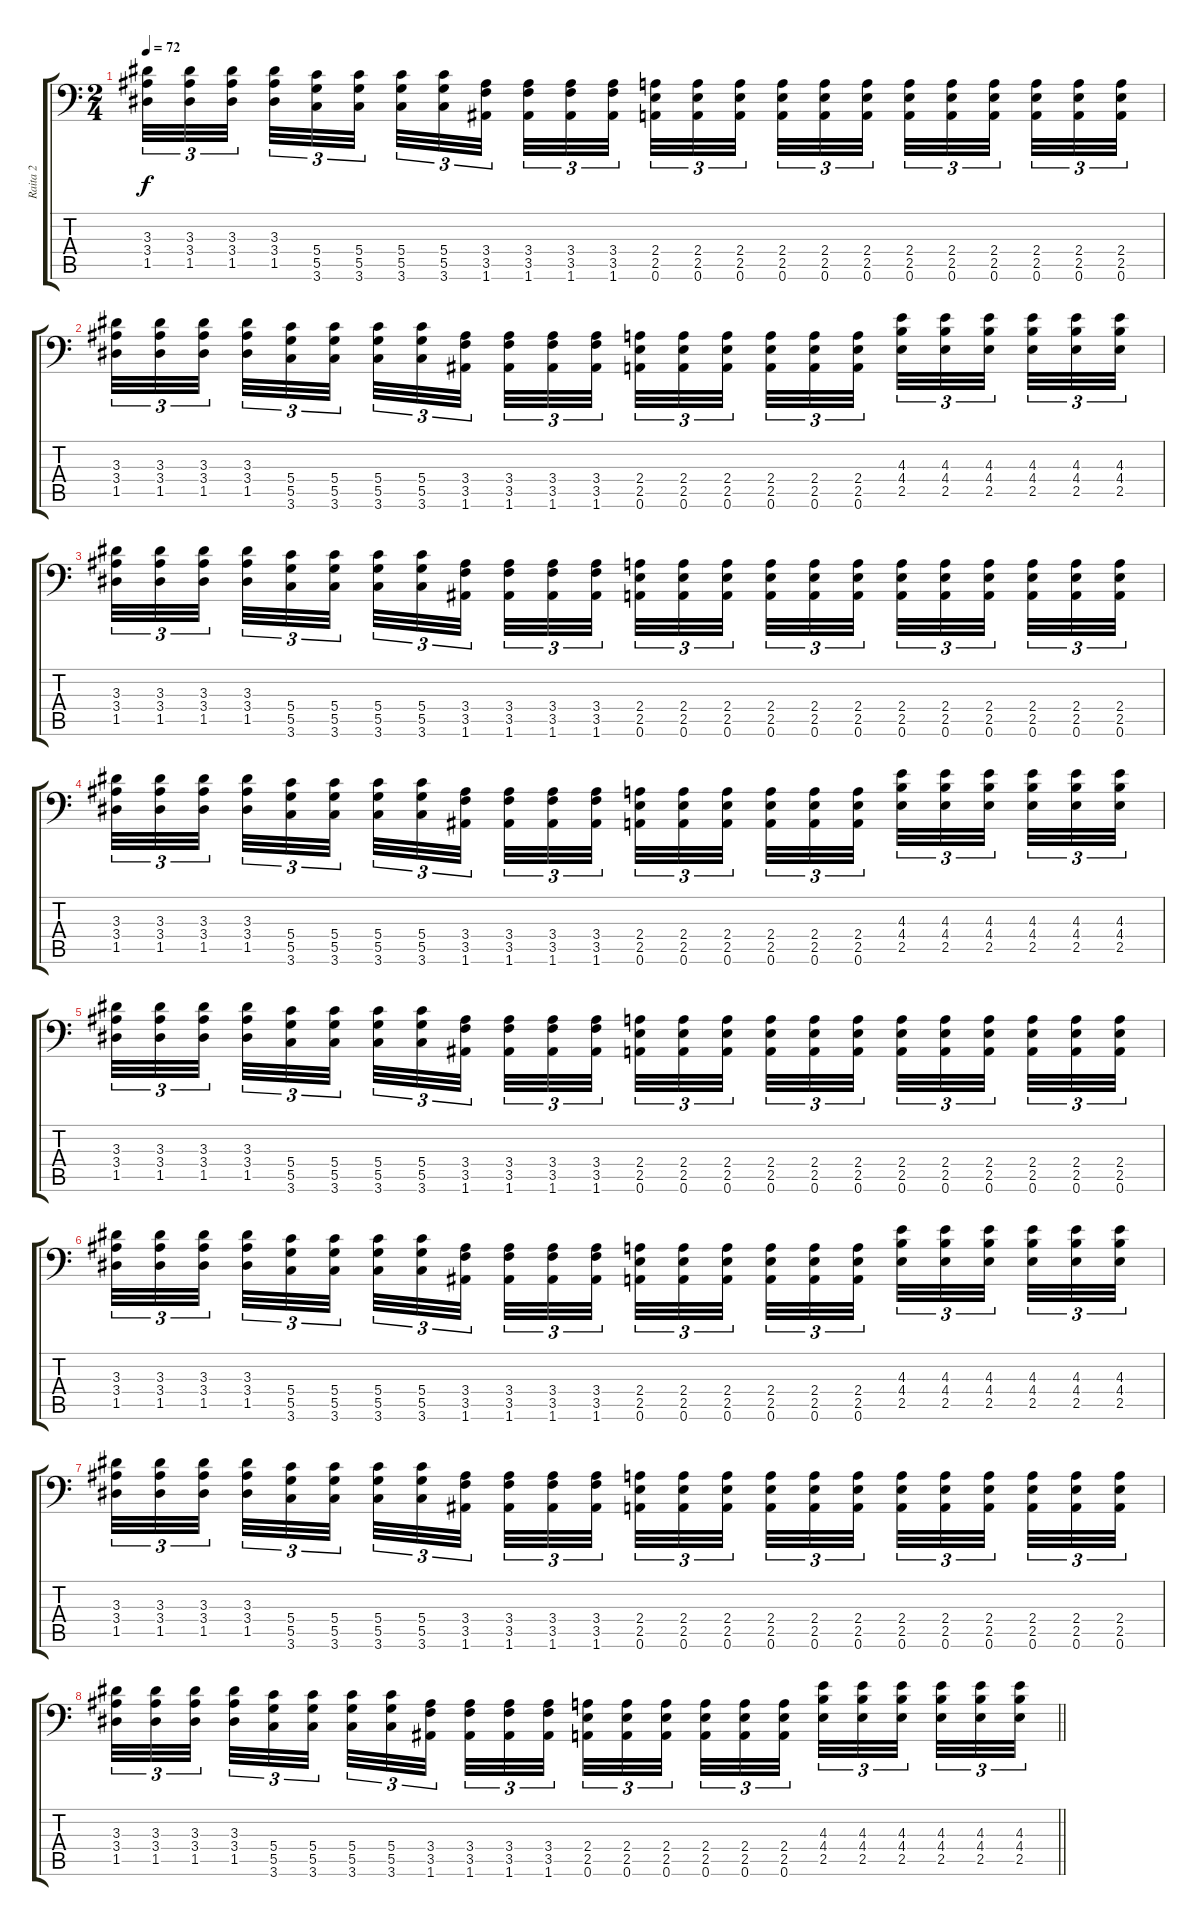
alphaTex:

\track ("Raita 2" "Raita 2") {instrument distortionguitar}
\staff {score tabs}
\tuning (A3 E3 C3 G2 D2 A1) {hide}
\ts (2 4)
\tempo 72
\clef f4
\ks c
(3.3 3.4 1.5).32{tu (3 2) dy f} (3.3 3.4 1.5).32{tu (3 2)} (3.3 3.4 1.5).32{tu (3 2) beam splitsecondary} (3.3 3.4 1.5).32{tu (3 2)} (5.4 5.5 3.6).32{tu (3 2)} (5.4 5.5 3.6).32{tu (3 2) beam splitsecondary} (5.4 5.5 3.6).32{tu (3 2)} (5.4 5.5 3.6).32{tu (3 2)} (3.4 3.5 1.6).32{tu (3 2) beam splitsecondary} (3.4 3.5 1.6).32{tu (3 2)} (3.4 3.5 1.6).32{tu (3 2)} (3.4 3.5 1.6).32{tu (3 2)} (2.4 2.5 0.6).32{tu (3 2)} (2.4 2.5 0.6).32{tu (3 2)} (2.4 2.5 0.6).32{tu (3 2) beam splitsecondary} (2.4 2.5 0.6).32{tu (3 2)} (2.4 2.5 0.6).32{tu (3 2)} (2.4 2.5 0.6).32{tu (3 2) beam splitsecondary} (2.4 2.5 0.6).32{tu (3 2)} (2.4 2.5 0.6).32{tu (3 2)} (2.4 2.5 0.6).32{tu (3 2) beam splitsecondary} (2.4 2.5 0.6).32{tu (3 2)} (2.4 2.5 0.6).32{tu (3 2)} (2.4 2.5 0.6).32{tu (3 2)} |
(3.3 3.4 1.5).32{tu (3 2)} (3.3 3.4 1.5).32{tu (3 2)} (3.3 3.4 1.5).32{tu (3 2) beam splitsecondary} (3.3 3.4 1.5).32{tu (3 2)} (5.4 5.5 3.6).32{tu (3 2)} (5.4 5.5 3.6).32{tu (3 2) beam splitsecondary} (5.4 5.5 3.6).32{tu (3 2)} (5.4 5.5 3.6).32{tu (3 2)} (3.4 3.5 1.6).32{tu (3 2) beam splitsecondary} (3.4 3.5 1.6).32{tu (3 2)} (3.4 3.5 1.6).32{tu (3 2)} (3.4 3.5 1.6).32{tu (3 2)} (2.4 2.5 0.6).32{tu (3 2)} (2.4 2.5 0.6).32{tu (3 2)} (2.4 2.5 0.6).32{tu (3 2) beam splitsecondary} (2.4 2.5 0.6).32{tu (3 2)} (2.4 2.5 0.6).32{tu (3 2)} (2.4 2.5 0.6).32{tu (3 2) beam splitsecondary} (4.3 4.4 2.5).32{tu (3 2)} (4.3 4.4 2.5).32{tu (3 2)} (4.3 4.4 2.5).32{tu (3 2) beam splitsecondary} (4.3 4.4 2.5).32{tu (3 2)} (4.3 4.4 2.5).32{tu (3 2)} (4.3 4.4 2.5).32{tu (3 2)} |
(3.3 3.4 1.5).32{tu (3 2)} (3.3 3.4 1.5).32{tu (3 2)} (3.3 3.4 1.5).32{tu (3 2) beam splitsecondary} (3.3 3.4 1.5).32{tu (3 2)} (5.4 5.5 3.6).32{tu (3 2)} (5.4 5.5 3.6).32{tu (3 2) beam splitsecondary} (5.4 5.5 3.6).32{tu (3 2)} (5.4 5.5 3.6).32{tu (3 2)} (3.4 3.5 1.6).32{tu (3 2) beam splitsecondary} (3.4 3.5 1.6).32{tu (3 2)} (3.4 3.5 1.6).32{tu (3 2)} (3.4 3.5 1.6).32{tu (3 2)} (2.4 2.5 0.6).32{tu (3 2)} (2.4 2.5 0.6).32{tu (3 2)} (2.4 2.5 0.6).32{tu (3 2) beam splitsecondary} (2.4 2.5 0.6).32{tu (3 2)} (2.4 2.5 0.6).32{tu (3 2)} (2.4 2.5 0.6).32{tu (3 2) beam splitsecondary} (2.4 2.5 0.6).32{tu (3 2)} (2.4 2.5 0.6).32{tu (3 2)} (2.4 2.5 0.6).32{tu (3 2) beam splitsecondary} (2.4 2.5 0.6).32{tu (3 2)} (2.4 2.5 0.6).32{tu (3 2)} (2.4 2.5 0.6).32{tu (3 2)} |
(3.3 3.4 1.5).32{tu (3 2)} (3.3 3.4 1.5).32{tu (3 2)} (3.3 3.4 1.5).32{tu (3 2) beam splitsecondary} (3.3 3.4 1.5).32{tu (3 2)} (5.4 5.5 3.6).32{tu (3 2)} (5.4 5.5 3.6).32{tu (3 2) beam splitsecondary} (5.4 5.5 3.6).32{tu (3 2)} (5.4 5.5 3.6).32{tu (3 2)} (3.4 3.5 1.6).32{tu (3 2) beam splitsecondary} (3.4 3.5 1.6).32{tu (3 2)} (3.4 3.5 1.6).32{tu (3 2)} (3.4 3.5 1.6).32{tu (3 2)} (2.4 2.5 0.6).32{tu (3 2)} (2.4 2.5 0.6).32{tu (3 2)} (2.4 2.5 0.6).32{tu (3 2) beam splitsecondary} (2.4 2.5 0.6).32{tu (3 2)} (2.4 2.5 0.6).32{tu (3 2)} (2.4 2.5 0.6).32{tu (3 2) beam splitsecondary} (4.3 4.4 2.5).32{tu (3 2)} (4.3 4.4 2.5).32{tu (3 2)} (4.3 4.4 2.5).32{tu (3 2) beam splitsecondary} (4.3 4.4 2.5).32{tu (3 2)} (4.3 4.4 2.5).32{tu (3 2)} (4.3 4.4 2.5).32{tu (3 2)} |
(3.3 3.4 1.5).32{tu (3 2)} (3.3 3.4 1.5).32{tu (3 2)} (3.3 3.4 1.5).32{tu (3 2) beam splitsecondary} (3.3 3.4 1.5).32{tu (3 2)} (5.4 5.5 3.6).32{tu (3 2)} (5.4 5.5 3.6).32{tu (3 2) beam splitsecondary} (5.4 5.5 3.6).32{tu (3 2)} (5.4 5.5 3.6).32{tu (3 2)} (3.4 3.5 1.6).32{tu (3 2) beam splitsecondary} (3.4 3.5 1.6).32{tu (3 2)} (3.4 3.5 1.6).32{tu (3 2)} (3.4 3.5 1.6).32{tu (3 2)} (2.4 2.5 0.6).32{tu (3 2)} (2.4 2.5 0.6).32{tu (3 2)} (2.4 2.5 0.6).32{tu (3 2) beam splitsecondary} (2.4 2.5 0.6).32{tu (3 2)} (2.4 2.5 0.6).32{tu (3 2)} (2.4 2.5 0.6).32{tu (3 2) beam splitsecondary} (2.4 2.5 0.6).32{tu (3 2)} (2.4 2.5 0.6).32{tu (3 2)} (2.4 2.5 0.6).32{tu (3 2) beam splitsecondary} (2.4 2.5 0.6).32{tu (3 2)} (2.4 2.5 0.6).32{tu (3 2)} (2.4 2.5 0.6).32{tu (3 2)} |
(3.3 3.4 1.5).32{tu (3 2)} (3.3 3.4 1.5).32{tu (3 2)} (3.3 3.4 1.5).32{tu (3 2) beam splitsecondary} (3.3 3.4 1.5).32{tu (3 2)} (5.4 5.5 3.6).32{tu (3 2)} (5.4 5.5 3.6).32{tu (3 2) beam splitsecondary} (5.4 5.5 3.6).32{tu (3 2)} (5.4 5.5 3.6).32{tu (3 2)} (3.4 3.5 1.6).32{tu (3 2) beam splitsecondary} (3.4 3.5 1.6).32{tu (3 2)} (3.4 3.5 1.6).32{tu (3 2)} (3.4 3.5 1.6).32{tu (3 2)} (2.4 2.5 0.6).32{tu (3 2)} (2.4 2.5 0.6).32{tu (3 2)} (2.4 2.5 0.6).32{tu (3 2) beam splitsecondary} (2.4 2.5 0.6).32{tu (3 2)} (2.4 2.5 0.6).32{tu (3 2)} (2.4 2.5 0.6).32{tu (3 2) beam splitsecondary} (4.3 4.4 2.5).32{tu (3 2)} (4.3 4.4 2.5).32{tu (3 2)} (4.3 4.4 2.5).32{tu (3 2) beam splitsecondary} (4.3 4.4 2.5).32{tu (3 2)} (4.3 4.4 2.5).32{tu (3 2)} (4.3 4.4 2.5).32{tu (3 2)} |
(3.3 3.4 1.5).32{tu (3 2)} (3.3 3.4 1.5).32{tu (3 2)} (3.3 3.4 1.5).32{tu (3 2) beam splitsecondary} (3.3 3.4 1.5).32{tu (3 2)} (5.4 5.5 3.6).32{tu (3 2)} (5.4 5.5 3.6).32{tu (3 2) beam splitsecondary} (5.4 5.5 3.6).32{tu (3 2)} (5.4 5.5 3.6).32{tu (3 2)} (3.4 3.5 1.6).32{tu (3 2) beam splitsecondary} (3.4 3.5 1.6).32{tu (3 2)} (3.4 3.5 1.6).32{tu (3 2)} (3.4 3.5 1.6).32{tu (3 2)} (2.4 2.5 0.6).32{tu (3 2)} (2.4 2.5 0.6).32{tu (3 2)} (2.4 2.5 0.6).32{tu (3 2) beam splitsecondary} (2.4 2.5 0.6).32{tu (3 2)} (2.4 2.5 0.6).32{tu (3 2)} (2.4 2.5 0.6).32{tu (3 2) beam splitsecondary} (2.4 2.5 0.6).32{tu (3 2)} (2.4 2.5 0.6).32{tu (3 2)} (2.4 2.5 0.6).32{tu (3 2) beam splitsecondary} (2.4 2.5 0.6).32{tu (3 2)} (2.4 2.5 0.6).32{tu (3 2)} (2.4 2.5 0.6).32{tu (3 2)} |
\barLineRight lightlight
(3.3 3.4 1.5).32{tu (3 2)} (3.3 3.4 1.5).32{tu (3 2)} (3.3 3.4 1.5).32{tu (3 2) beam splitsecondary} (3.3 3.4 1.5).32{tu (3 2)} (5.4 5.5 3.6).32{tu (3 2)} (5.4 5.5 3.6).32{tu (3 2) beam splitsecondary} (5.4 5.5 3.6).32{tu (3 2)} (5.4 5.5 3.6).32{tu (3 2)} (3.4 3.5 1.6).32{tu (3 2) beam splitsecondary} (3.4 3.5 1.6).32{tu (3 2)} (3.4 3.5 1.6).32{tu (3 2)} (3.4 3.5 1.6).32{tu (3 2)} (2.4 2.5 0.6).32{tu (3 2)} (2.4 2.5 0.6).32{tu (3 2)} (2.4 2.5 0.6).32{tu (3 2) beam splitsecondary} (2.4 2.5 0.6).32{tu (3 2)} (2.4 2.5 0.6).32{tu (3 2)} (2.4 2.5 0.6).32{tu (3 2) beam splitsecondary} (4.3 4.4 2.5).32{tu (3 2)} (4.3 4.4 2.5).32{tu (3 2)} (4.3 4.4 2.5).32{tu (3 2) beam splitsecondary} (4.3 4.4 2.5).32{tu (3 2)} (4.3 4.4 2.5).32{tu (3 2)} (4.3 4.4 2.5).32{tu (3 2)}
